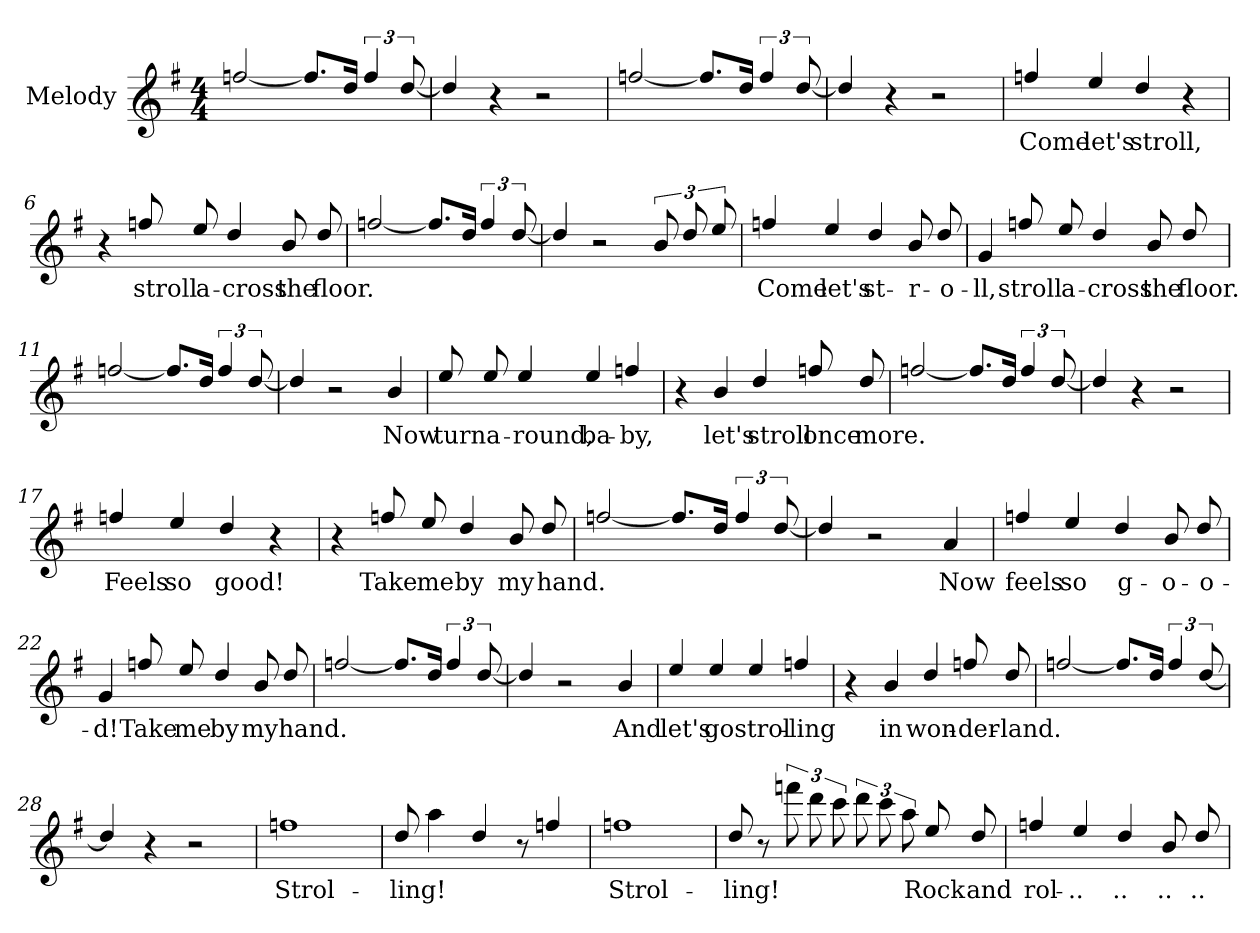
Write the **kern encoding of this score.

**kern	**text
*part1	*part1
*staff1	*staff1
*I"Melody	*
*I'Melody	*
*clefG2	*
*ITrd5c9	*
*k[b-e-]	*
*M4/4	*
=1	=1
[<2a-X/	.
8.a-/L]	.
16f/J	.
6a-/	.
[<12f/	.
=2	=2
4f/]	.
4r	.
2r	.
=3	=3
[<2a-X/	.
8.a-/L]	.
16f/J	.
6a-/	.
[<12f/	.
=4	=4
4f/]	.
4r	.
2r	.
=5	=5
4a-X/	Come
4g/	let's
4f/	stroll,
4r	.
!!LO:LB:g=z
=6	=6
4r	.
8a-X/L	stroll
8g/	a-
4f/	cross
8d/L	the
8f/	floor.
=7	=7
[<2a-X/	.
8.a-/L]	.
16f/J	.
6a-/	.
[<12f/	.
=8	=8
4f/]	.
2r	.
12d/L	.
12f/	.
12g/	.
=9	=9
4a-X/	Come
4g/	let's
4f/	st-
8d/L	r-
8f/	o-
!!LO:LB:g=z
=10	=10
4B-/	ll,
8a-X/L	stroll
8g/	a-
4f/	cross
8d/L	the
8f/	floor.
=11	=11
[<2a-X/	.
8.a-/L]	.
16f/J	.
6a-/	.
[<12f/	.
=12	=12
4f/]	.
2r	.
4d/	Now
=13	=13
8g/L	turn
8g/	a-
4g/	round,
4g/	ba-
4a-X/	by,
!!LO:LB:g=z
=14	=14
4r	.
4d/	let's
4f/	stroll
8a-X/L	once
8f/	more.
=15	=15
[<2a-X/	.
8.a-/L]	.
16f/J	.
6a-/	.
[<12f/	.
=16	=16
4f/]	.
4r	.
2r	.
=17	=17
4a-X/	Feels
4g/	so
4f/	good!
4r	.
=18	=18
4r	.
8a-X/L	Take
8g/	me
4f/	by
8d/L	my
8f/	hand.
!!LO:LB:g=z
=19	=19
[<2a-X/	.
8.a-/L]	.
16f/J	.
6a-/	.
[<12f/	.
=20	=20
4f/]	.
2r	.
4c/	Now
=21	=21
4a-X/	feels
4g/	so
4f/	g-
8d/L	o-
8f/	o-
=22	=22
4B-/	d!
8a-X/L	Take
8g/	me
4f/	by
8d/L	my
8f/	hand.
=23	=23
[<2a-X/	.
8.a-/L]	.
16f/J	.
6a-/	.
[<12f/	.
!!LO:LB:g=z
=24	=24
4f/]	.
2r	.
4d/	And
=25	=25
4g/	let's
4g/	go
4g/	strol-
4a-X/	ling
=26	=26
4r	.
4d/	in
4f/	won-
8a-X/L	der-
8f/	land.
=27	=27
[<2a-X/	.
8.a-/L]	.
16f/J	.
6a-/	.
[<12f/	.
=28	=28
4f/]	.
4r	.
2r	.
=29	=29
1a-X	Strol-
!!LO:LB:g=z
=30	=30
8f/	ling!
4cc\	.
4f/	.
8r	.
4a-X/	.
=31	=31
1a-X	Strol-
=32	=32
8f/	ling!
8r	.
12aa-X\L	.
12ff\	.
12ee-\	.
12ff\L	.
12ee-\	.
12cc\	.
8g/L	Rock
8f/	and
=33	=33
4a-X/	rol-
4g/	..
4f/	..
8d/L	..
8f/	..
=	=
*-	*-
